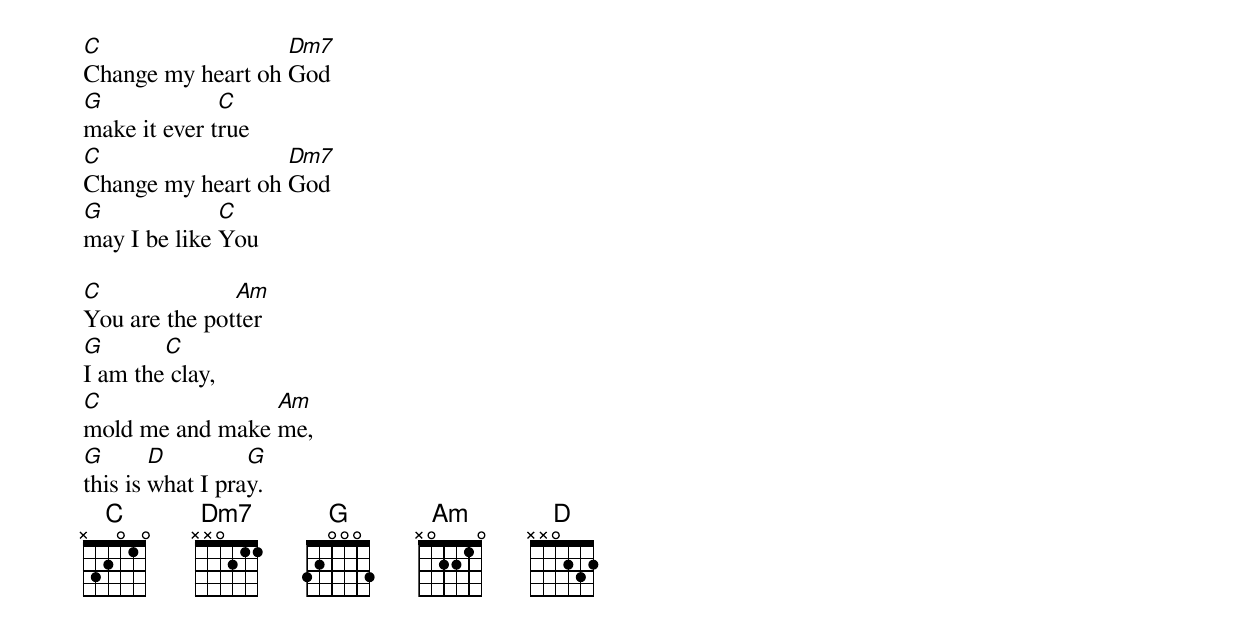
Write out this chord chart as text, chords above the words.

C                  Dm7
Change my heart oh God
G             C
make it ever true
C                  Dm7
Change my heart oh God
G             C
may I be like You

C              Am
You are the potter
G       C
I am the clay,
C                Am
mold me and make me,
G       D         G
this is what I pray.
